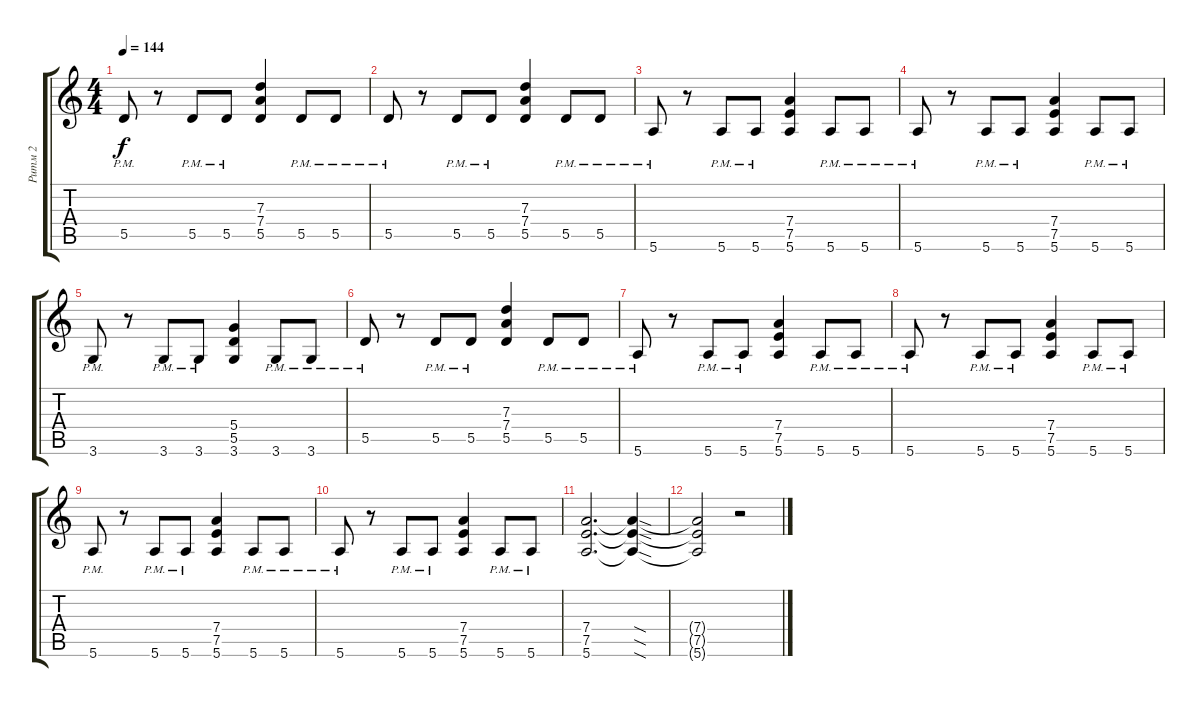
\track ("Ритм 2" "Ритм 2") {instrument distortionguitar}
\staff {score tabs}
\tuning (E4 B3 G3 D3 A2 E2) {hide}
\ts (4 4)
\tempo 144
\clef g2
\ks c
5.5{pm}.8{dy f} r.8 5.5{pm}.8 5.5{pm}.8 (7.3 7.4 5.5).4 5.5{pm}.8 5.5{pm}.8 |
5.5{pm}.8 r.8 5.5{pm}.8 5.5{pm}.8 (7.3 7.4 5.5).4 5.5{pm}.8 5.5{pm}.8 |
5.6{pm}.8 r.8 5.6{pm}.8 5.6{pm}.8 (7.4 7.5 5.6).4 5.6{pm}.8 5.6{pm}.8 |
5.6{pm}.8 r.8 5.6{pm}.8 5.6{pm}.8 (7.4 7.5 5.6).4 5.6{pm}.8 5.6{pm}.8 |
3.6{pm}.8 r.8 3.6{pm}.8 3.6{pm}.8 (5.4 5.5 3.6).4 3.6{pm}.8 3.6{pm}.8 |
5.5{pm}.8 r.8 5.5{pm}.8 5.5{pm}.8 (7.3 7.4 5.5).4 5.5{pm}.8 5.5{pm}.8 |
5.6{pm}.8 r.8 5.6{pm}.8 5.6{pm}.8 (7.4 7.5 5.6).4 5.6{pm}.8 5.6{pm}.8 |
5.6{pm}.8 r.8 5.6{pm}.8 5.6{pm}.8 (7.4 7.5 5.6).4 5.6{pm}.8 5.6{pm}.8 |
5.6{pm}.8 r.8 5.6{pm}.8 5.6{pm}.8 (7.4 7.5 5.6).4 5.6{pm}.8 5.6{pm}.8 |
5.6{pm}.8 r.8 5.6{pm}.8 5.6{pm}.8 (7.4 7.5 5.6).4 5.6{pm}.8 5.6{pm}.8 |
(7.4 7.5 5.6).2{d} (7.4{sod t} 7.5{sod t} 5.6{sod t}).4 |
(7.4{t} 7.5{t} 5.6{t}).2 r.2
